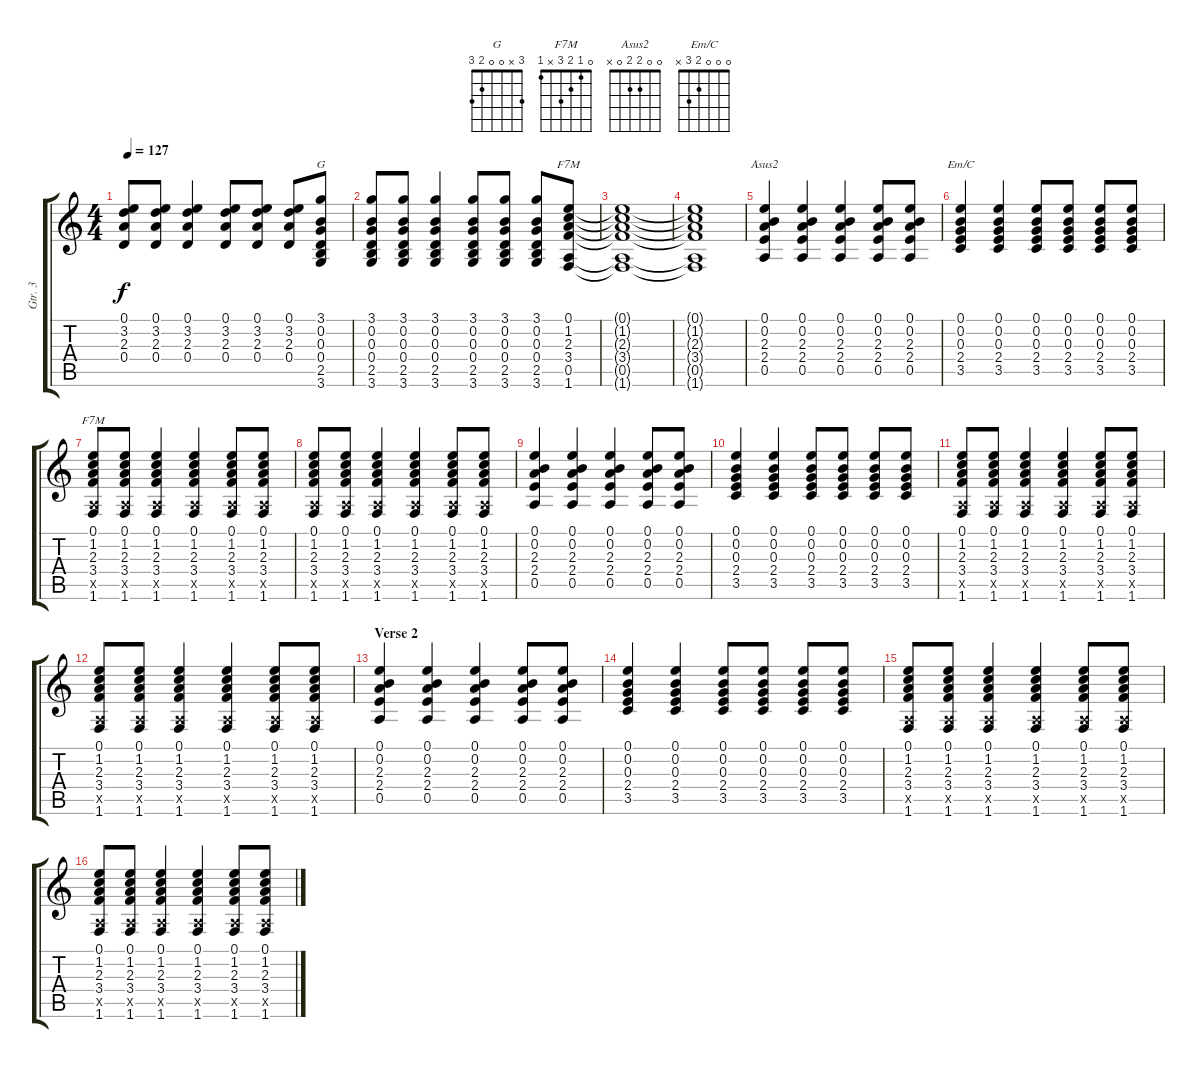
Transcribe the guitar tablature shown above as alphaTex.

\track ("Gtr. 3" "Gtr. 3") {instrument acousticguitarsteel}
\staff {score tabs}
\tuning (E4 B3 G3 D3 A2 E2) {hide}
\chord ("G" 3 x 0 0 2 3)
\chord ("F7M" 0 1 2 3 0 1)
\chord ("Asus2" 0 0 2 2 0 x)
\chord ("Em/C" 0 0 0 2 3 x)
\chord ("F7M" 0 1 2 3 x 1)
\ts (4 4)
\tempo 127
\clef g2
\ks c
(0.1 3.2 2.3 0.4).8{dy f} (0.1 3.2 2.3 0.4).8 (0.1 3.2 2.3 0.4).4 (0.1 3.2 2.3 0.4).8 (0.1 3.2 2.3 0.4).8 (0.1 3.2 2.3 0.4).8 (3.1 0.2 0.3 0.4 2.5 3.6).8{ch "G"} |
(3.1 0.2 0.3 0.4 2.5 3.6).8 (3.1 0.2 0.3 0.4 2.5 3.6).8 (3.1 0.2 0.3 0.4 2.5 3.6).4 (3.1 0.2 0.3 0.4 2.5 3.6).8 (3.1 0.2 0.3 0.4 2.5 3.6).8 (3.1 0.2 0.3 0.4 2.5 3.6).8 (0.1 1.2 2.3 3.4 0.5 1.6).8{ch "F7M"} |
(0.1{t} 1.2{t} 2.3{t} 3.4{t} 0.5{t} 1.6{t}).1 |
(0.1{t} 1.2{t} 2.3{t} 3.4{t} 0.5{t} 1.6{t}).1 |
(0.1 0.2 2.3 2.4 0.5).4{ch "Asus2"} (0.1 0.2 2.3 2.4 0.5).4 (0.1 0.2 2.3 2.4 0.5).4 (0.1 0.2 2.3 2.4 0.5).8 (0.1 0.2 2.3 2.4 0.5).8 |
(0.1 0.2 0.3 2.4 3.5).4{ch "Em/C"} (0.1 0.2 0.3 2.4 3.5).4 (0.1 0.2 0.3 2.4 3.5).8 (0.1 0.2 0.3 2.4 3.5).8 (0.1 0.2 0.3 2.4 3.5).8 (0.1 0.2 0.3 2.4 3.5).8 |
(0.1 1.2 2.3 3.4 0.5{x} 1.6).8{ch "F7M"} (0.1 1.2 2.3 3.4 0.5{x} 1.6).8 (0.1 1.2 2.3 3.4 0.5{x} 1.6).4 (0.1 1.2 2.3 3.4 0.5{x} 1.6).4 (0.1 1.2 2.3 3.4 0.5{x} 1.6).8 (0.1 1.2 2.3 3.4 0.5{x} 1.6).8 |
(0.1 1.2 2.3 3.4 0.5{x} 1.6).8 (0.1 1.2 2.3 3.4 0.5{x} 1.6).8 (0.1 1.2 2.3 3.4 0.5{x} 1.6).4 (0.1 1.2 2.3 3.4 0.5{x} 1.6).4 (0.1 1.2 2.3 3.4 0.5{x} 1.6).8 (0.1 1.2 2.3 3.4 0.5{x} 1.6).8 |
(0.1 0.2 2.3 2.4 0.5).4 (0.1 0.2 2.3 2.4 0.5).4 (0.1 0.2 2.3 2.4 0.5).4 (0.1 0.2 2.3 2.4 0.5).8 (0.1 0.2 2.3 2.4 0.5).8 |
(0.1 0.2 0.3 2.4 3.5).4 (0.1 0.2 0.3 2.4 3.5).4 (0.1 0.2 0.3 2.4 3.5).8 (0.1 0.2 0.3 2.4 3.5).8 (0.1 0.2 0.3 2.4 3.5).8 (0.1 0.2 0.3 2.4 3.5).8 |
(0.1 1.2 2.3 3.4 0.5{x} 1.6).8 (0.1 1.2 2.3 3.4 0.5{x} 1.6).8 (0.1 1.2 2.3 3.4 0.5{x} 1.6).4 (0.1 1.2 2.3 3.4 0.5{x} 1.6).4 (0.1 1.2 2.3 3.4 0.5{x} 1.6).8 (0.1 1.2 2.3 3.4 0.5{x} 1.6).8 |
(0.1 1.2 2.3 3.4 0.5{x} 1.6).8 (0.1 1.2 2.3 3.4 0.5{x} 1.6).8 (0.1 1.2 2.3 3.4 0.5{x} 1.6).4 (0.1 1.2 2.3 3.4 0.5{x} 1.6).4 (0.1 1.2 2.3 3.4 0.5{x} 1.6).8 (0.1 1.2 2.3 3.4 0.5{x} 1.6).8 |
\section ("" "Verse 2")
(0.1 0.2 2.3 2.4 0.5).4 (0.1 0.2 2.3 2.4 0.5).4 (0.1 0.2 2.3 2.4 0.5).4 (0.1 0.2 2.3 2.4 0.5).8 (0.1 0.2 2.3 2.4 0.5).8 |
(0.1 0.2 0.3 2.4 3.5).4 (0.1 0.2 0.3 2.4 3.5).4 (0.1 0.2 0.3 2.4 3.5).8 (0.1 0.2 0.3 2.4 3.5).8 (0.1 0.2 0.3 2.4 3.5).8 (0.1 0.2 0.3 2.4 3.5).8 |
(0.1 1.2 2.3 3.4 0.5{x} 1.6).8 (0.1 1.2 2.3 3.4 0.5{x} 1.6).8 (0.1 1.2 2.3 3.4 0.5{x} 1.6).4 (0.1 1.2 2.3 3.4 0.5{x} 1.6).4 (0.1 1.2 2.3 3.4 0.5{x} 1.6).8 (0.1 1.2 2.3 3.4 0.5{x} 1.6).8 |
(0.1 1.2 2.3 3.4 0.5{x} 1.6).8 (0.1 1.2 2.3 3.4 0.5{x} 1.6).8 (0.1 1.2 2.3 3.4 0.5{x} 1.6).4 (0.1 1.2 2.3 3.4 0.5{x} 1.6).4 (0.1 1.2 2.3 3.4 0.5{x} 1.6).8 (0.1 1.2 2.3 3.4 0.5{x} 1.6).8
